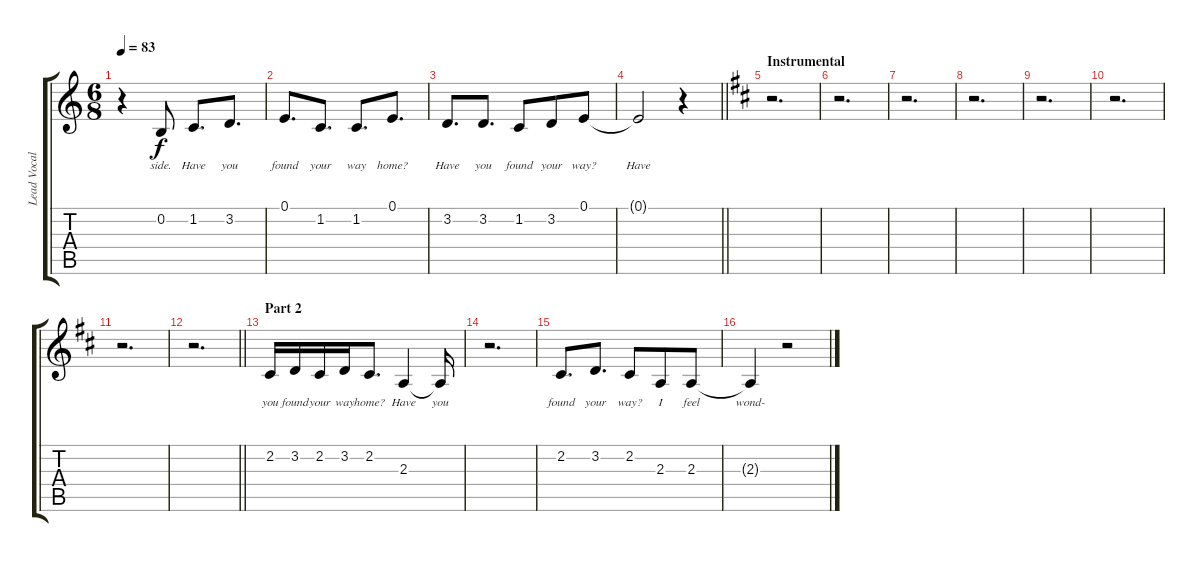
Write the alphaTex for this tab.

\track ("Lead Vocals - Simon Neil" "Lead Vocal") {instrument altosax}
\staff {score tabs}
\tuning (E4 B3 G3 D3 A2 E2) {hide}
\ts (6 8)
\tempo 83
\clef g2
\ks aminor
r.4{dy f} 0.2.8{lyrics (0 "side.") lyrics (1 "") lyrics (2 "") lyrics (3 "") lyrics (4 "")} 1.2.8{d lyrics (0 "Have") lyrics (1 "") lyrics (2 "") lyrics (3 "") lyrics (4 "")} 3.2.8{d lyrics (0 "you") lyrics (1 "") lyrics (2 "") lyrics (3 "") lyrics (4 "")} |
0.1.8{d lyrics (0 "found") lyrics (1 "") lyrics (2 "") lyrics (3 "") lyrics (4 "")} 1.2.8{d lyrics (0 "your") lyrics (1 "") lyrics (2 "") lyrics (3 "") lyrics (4 "")} 1.2.8{d lyrics (0 "way") lyrics (1 "") lyrics (2 "") lyrics (3 "") lyrics (4 "")} 0.1.8{d lyrics (0 "home?") lyrics (1 "") lyrics (2 "") lyrics (3 "") lyrics (4 "")} |
3.2.8{d lyrics (0 "Have") lyrics (1 "") lyrics (2 "") lyrics (3 "") lyrics (4 "")} 3.2.8{d lyrics (0 "you") lyrics (1 "") lyrics (2 "") lyrics (3 "") lyrics (4 "")} 1.2.8{lyrics (0 "found") lyrics (1 "") lyrics (2 "") lyrics (3 "") lyrics (4 "")} 3.2.8{lyrics (0 "your") lyrics (1 "") lyrics (2 "") lyrics (3 "") lyrics (4 "")} 0.1.8{lyrics (0 "way?") lyrics (1 "") lyrics (2 "") lyrics (3 "") lyrics (4 "")} |
\barLineRight lightlight
0.1{t}.2{lyrics (0 "Have") lyrics (1 "") lyrics (2 "") lyrics (3 "") lyrics (4 "")} r.4 |
\section ("" "Instrumental")
\ks d
r.2{d} |
r.2{d} |
r.2{d} |
r.2{d} |
r.2{d} |
r.2{d} |
r.2{d} |
\barLineRight lightlight
r.2{d} |
\section ("" "Part 2")
2.2.16{lyrics (0 "you") lyrics (1 "") lyrics (2 "") lyrics (3 "") lyrics (4 "")} 3.2.16{lyrics (0 "found") lyrics (1 "") lyrics (2 "") lyrics (3 "") lyrics (4 "")} 2.2.16{lyrics (0 "your") lyrics (1 "") lyrics (2 "") lyrics (3 "") lyrics (4 "")} 3.2.16{lyrics (0 "way") lyrics (1 "") lyrics (2 "") lyrics (3 "") lyrics (4 "")} 2.2.8{d lyrics (0 "home?") lyrics (1 "") lyrics (2 "") lyrics (3 "") lyrics (4 "")} 2.3.4{lyrics (0 "Have") lyrics (1 "") lyrics (2 "") lyrics (3 "") lyrics (4 "")} 2.3{t}.16{lyrics (0 "you") lyrics (1 "") lyrics (2 "") lyrics (3 "") lyrics (4 "")} |
r.2{d} |
2.2.8{d lyrics (0 "found") lyrics (1 "") lyrics (2 "") lyrics (3 "") lyrics (4 "")} 3.2.8{d lyrics (0 "your") lyrics (1 "") lyrics (2 "") lyrics (3 "") lyrics (4 "")} 2.2.8{lyrics (0 "way?") lyrics (1 "") lyrics (2 "") lyrics (3 "") lyrics (4 "")} 2.3.8{lyrics (0 "I") lyrics (1 "") lyrics (2 "") lyrics (3 "") lyrics (4 "")} 2.3.8{lyrics (0 "feel") lyrics (1 "") lyrics (2 "") lyrics (3 "") lyrics (4 "")} |
2.3{t}.4{lyrics (0 "wond-") lyrics (1 "") lyrics (2 "") lyrics (3 "") lyrics (4 "")} r.2
